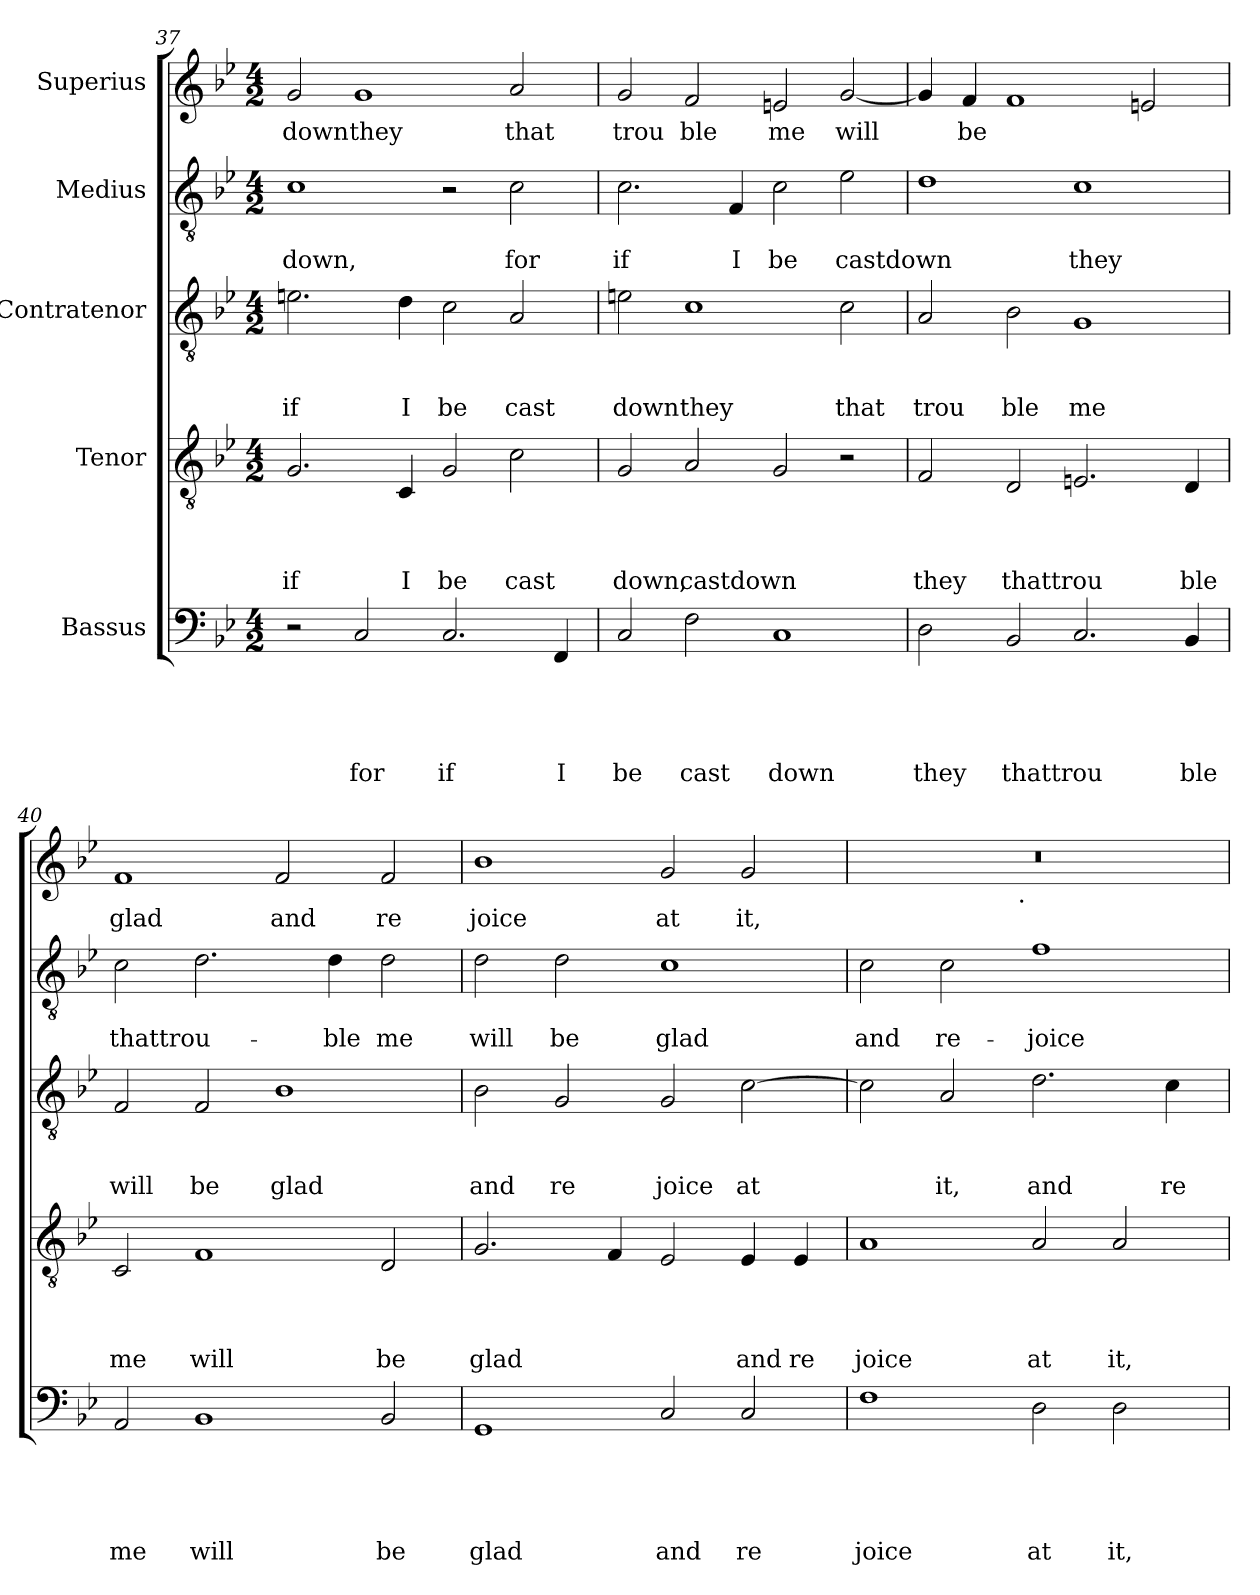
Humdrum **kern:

**kern	**text	**text	**text	**text	**text	**kern	**text	**text	**text	**text	**kern	**text	**text	**text	**kern	**text	**text	**kern	**text
*part5	*part5	*part5	*part5	*part5	*part5	*part4	*part4	*part4	*part4	*part4	*part3	*part3	*part3	*part3	*part2	*part2	*part2	*part1	*part1
*staff5	*staff5	*staff5	*staff5	*staff5	*staff5	*staff4	*staff4	*staff4	*staff4	*staff4	*staff3	*staff3	*staff3	*staff3	*staff2	*staff2	*staff2	*staff1	*staff1
*I"Bassus	*	*	*	*	*	*I"Tenor	*	*	*	*	*I"Contratenor	*	*	*	*I"Medius	*	*	*I"Superius	*
*clefF4	*	*	*	*	*	*clefGv2	*	*	*	*	*clefGv2	*	*	*	*clefGv2	*	*	*clefG2	*
*k[b-e-]	*	*	*	*	*	*k[b-e-]	*	*	*	*	*k[b-e-]	*	*	*	*k[b-e-]	*	*	*k[b-e-]	*
*B-:	*	*	*	*	*	*B-:	*	*	*	*	*B-:	*	*	*	*B-:	*	*	*B-:	*
*M4/2	*	*	*	*	*	*M4/2	*	*	*	*	*M4/2	*	*	*	*M4/2	*	*	*M4/2	*
=37	=37	=37	=37	=37	=37	=37	=37	=37	=37	=37	=37	=37	=37	=37	=37	=37	=37	=37	=37
!	!	!	!	!	!	!	!	!	!	!LO:LY:b	!	!	!	!LO:LY:b	!	!	!LO:LY:b	!	!LO:LY:b
2r	.	.	.	.	.	2.G/	.	.	.	if	2.en\	.	.	if	1c	.	down,	2g/	down
!	!	!	!	!	!LO:LY:b	!	!	!	!	!	!	!	!	!	!	!	!	!	!LO:LY:b
2C/	.	.	.	.	for	.	.	.	.	.	.	.	.	.	.	.	.	1g	they
!	!	!	!	!	!	!	!	!	!	!LO:LY:b	!	!	!	!LO:LY:b	!	!	!	!	!
.	.	.	.	.	.	4C/	.	.	.	I	4d\	.	.	I	.	.	.	.	.
!	!	!	!	!	!LO:LY:b	!	!	!	!	!LO:LY:b	!	!	!	!LO:LY:b	!	!	!	!	!
2.C/	.	.	.	.	if	2G/	.	.	.	be	2c\	.	.	be	2r	.	.	.	.
!	!	!	!	!	!	!	!	!	!	!LO:LY:b	!	!	!	!LO:LY:b	!	!	!LO:LY:b	!	!LO:LY:b
.	.	.	.	.	.	2c\	.	.	.	cast	2A/	.	.	cast	2c\	.	for	2a/	that
!	!	!	!	!	!LO:LY:b	!	!	!	!	!	!	!	!	!	!	!	!	!	!
4FF/	.	.	.	.	I	.	.	.	.	.	.	.	.	.	.	.	.	.	.
=38	=38	=38	=38	=38	=38	=38	=38	=38	=38	=38	=38	=38	=38	=38	=38	=38	=38	=38	=38
!	!	!	!	!	!LO:LY:b	!	!	!	!	!LO:LY:b	!	!	!	!LO:LY:b	!	!	!LO:LY:b	!	!LO:LY:b
2C/	.	.	.	.	be	2G/	.	.	.	down,	2en\	.	.	down	2.c\	.	if	2g/	trou
!	!	!	!	!	!LO:LY:b	!	!	!	!	!LO:LY:b	!	!	!	!LO:LY:b	!	!	!	!	!LO:LY:b
2F\	.	.	.	.	cast	2A/	.	.	.	castdown	1c	.	.	they	.	.	.	2f/	ble
!	!	!	!	!	!	!	!	!	!	!	!	!	!	!	!	!	!LO:LY:b	!	!
.	.	.	.	.	.	.	.	.	.	.	.	.	.	.	4F/	.	I	.	.
!	!	!	!	!	!LO:LY:b	!	!	!	!	!	!	!	!	!	!	!	!LO:LY:b	!	!LO:LY:b
1C	.	.	.	.	down	2G/	.	.	.	.	.	.	.	.	2c\	.	be	2e/	me
!	!	!	!	!	!	!	!	!	!	!	!	!	!	!LO:LY:b	!	!	!LO:LY:b	!	!LO:LY:b
.	.	.	.	.	.	2r	.	.	.	.	2c\	.	.	that	2e-\	.	castdown	[<2g/	will
=39	=39	=39	=39	=39	=39	=39	=39	=39	=39	=39	=39	=39	=39	=39	=39	=39	=39	=39	=39
!	!	!	!	!	!LO:LY:b	!	!	!	!	!LO:LY:b	!	!	!	!LO:LY:b	!	!	!	!	!
2D\	.	.	.	.	they	2F/	.	.	.	they	2A/	.	.	trou	1d	.	.	4g/]	.
!	!	!	!	!	!	!	!	!	!	!	!	!	!	!	!	!	!	!	!LO:LY:b
.	.	.	.	.	.	.	.	.	.	.	.	.	.	.	.	.	.	4f/	be
!	!	!	!	!	!LO:LY:b	!	!	!	!	!LO:LY:b	!	!	!	!LO:LY:b	!	!	!	!	!
2BB-/	.	.	.	.	thattrou	2D/	.	.	.	thattrou	2B-\	.	.	ble	.	.	.	1f	.
!	!	!	!	!	!	!	!	!	!	!	!	!	!	!LO:LY:b	!	!	!LO:LY:b	!	!
2.C/	.	.	.	.	.	2.En/	.	.	.	.	1G	.	.	me	1c	.	they	.	.
.	.	.	.	.	.	.	.	.	.	.	.	.	.	.	.	.	.	2e/	.
!	!	!	!	!	!LO:LY:b	!	!	!	!	!LO:LY:b	!	!	!	!	!	!	!	!	!
4BB-/	.	.	.	.	ble	4D/	.	.	.	ble	.	.	.	.	.	.	.	.	.
=40	=40	=40	=40	=40	=40	=40	=40	=40	=40	=40	=40	=40	=40	=40	=40	=40	=40	=40	=40
!	!	!	!	!	!LO:LY:b	!	!	!	!	!LO:LY:b	!	!	!	!LO:LY:b	!	!	!LO:LY:b	!	!LO:LY:b
2AA/	.	.	.	.	me	2C/	.	.	.	me	2F/	.	.	will	2c\	.	thattrou-	1f	glad
!	!	!	!	!	!LO:LY:b	!	!	!	!	!LO:LY:b	!	!	!	!LO:LY:b	!	!	!	!	!
1BB-	.	.	.	.	will	1F	.	.	.	will	2F/	.	.	be	2.d\	.	.	.	.
!	!	!	!	!	!	!	!	!	!	!	!	!	!	!LO:LY:b	!	!	!	!	!LO:LY:b
.	.	.	.	.	.	.	.	.	.	.	1B-	.	.	glad	.	.	.	2f/	and
!	!	!	!	!	!	!	!	!	!	!	!	!	!	!	!	!	!LO:LY:b	!	!
.	.	.	.	.	.	.	.	.	.	.	.	.	.	.	4d\	.	-ble	.	.
!	!	!	!	!	!LO:LY:b	!	!	!	!	!LO:LY:b	!	!	!	!	!	!	!LO:LY:b	!	!LO:LY:b
2BB-/	.	.	.	.	be	2D/	.	.	.	be	.	.	.	.	2d\	.	me	2f/	re
=41	=41	=41	=41	=41	=41	=41	=41	=41	=41	=41	=41	=41	=41	=41	=41	=41	=41	=41	=41
!	!	!	!	!	!LO:LY:b	!	!	!	!	!LO:LY:b	!	!	!	!LO:LY:b	!	!	!LO:LY:b	!	!LO:LY:b
1GG	.	.	.	.	glad	2.G/	.	.	.	glad	2B-\	.	.	and	2d\	.	will	1b-	joice
!	!	!	!	!	!	!	!	!	!	!	!	!	!	!LO:LY:b	!	!	!LO:LY:b	!	!
.	.	.	.	.	.	.	.	.	.	.	2G/	.	.	re	2d\	.	be	.	.
.	.	.	.	.	.	4F/	.	.	.	.	.	.	.	.	.	.	.	.	.
!	!	!	!	!	!LO:LY:b	!	!	!	!	!	!	!	!	!LO:LY:b	!	!	!LO:LY:b	!	!LO:LY:b
2C/	.	.	.	.	and	2E-/	.	.	.	.	2G/	.	.	joice	1c	.	glad	2g/	at
!	!	!	!	!	!LO:LY:b	!	!	!	!	!LO:LY:b	!	!	!	!LO:LY:b	!	!	!	!	!LO:LY:b
2C/	.	.	.	.	re	4E-/	.	.	.	and	[>2c\	.	.	at	.	.	.	2g/	it,
!	!	!	!	!	!	!	!	!	!	!LO:LY:b	!	!	!	!	!	!	!	!	!
.	.	.	.	.	.	4E-/	.	.	.	re	.	.	.	.	.	.	.	.	.
=42	=42	=42	=42	=42	=42	=42	=42	=42	=42	=42	=42	=42	=42	=42	=42	=42	=42	=42	=42
!	!	!	!	!	!LO:LY:b	!	!	!	!	!LO:LY:b	!	!	!	!	!	!	!LO:LY:b	!	!
*	*	*	*	*	*	*	*	*	*	*	*	*	*	*	*	*	*	*^	*
1F	.	.	.	.	joice	1A	.	.	.	joice	2c\]	.	.	.	2c\	.	and	0r	2ryy	.
!	!	!	!	!	!	!	!	!	!	!	!	!	!	!LO:LY:b	!	!	!LO:LY:b	!	!	!
.	.	.	.	.	.	.	.	.	.	.	2A/	.	.	it,	2c\	.	re-	.	4...ryy	.
!	!	!	!	!	!	!	!	!	!	!	!	!	!	!	!	!	!	!	!LO:TX:b:t=.	!
.	.	.	.	.	.	.	.	.	.	.	.	.	.	.	.	.	.	.	1ryy	.
!	!	!	!	!	!LO:LY:b	!	!	!	!	!LO:LY:b	!	!	!	!LO:LY:b	!	!	!LO:LY:b	!	!	!
2D\	.	.	.	.	at	2A/	.	.	.	at	2.d\	.	.	and	1f	.	-joice	.	.	.
!	!	!	!	!	!LO:LY:b	!	!	!	!	!LO:LY:b	!	!	!	!	!	!	!	!	!	!
2D\	.	.	.	.	it,	2A/	.	.	.	it,	.	.	.	.	.	.	.	.	.	.
!	!	!	!	!	!	!	!	!	!	!	!	!	!	!LO:LY:b	!	!	!	!	!	!
.	.	.	.	.	.	.	.	.	.	.	4c\	.	.	re	.	.	.	.	.	.
.	.	.	.	.	.	.	.	.	.	.	.	.	.	.	.	.	.	.	32ryy	.
*	*	*	*	*	*	*	*	*	*	*	*	*	*	*	*	*	*	*v	*v	*
=	=	=	=	=	=	=	=	=	=	=	=	=	=	=	=	=	=	=	=
*-	*-	*-	*-	*-	*-	*-	*-	*-	*-	*-	*-	*-	*-	*-	*-	*-	*-	*-	*-
